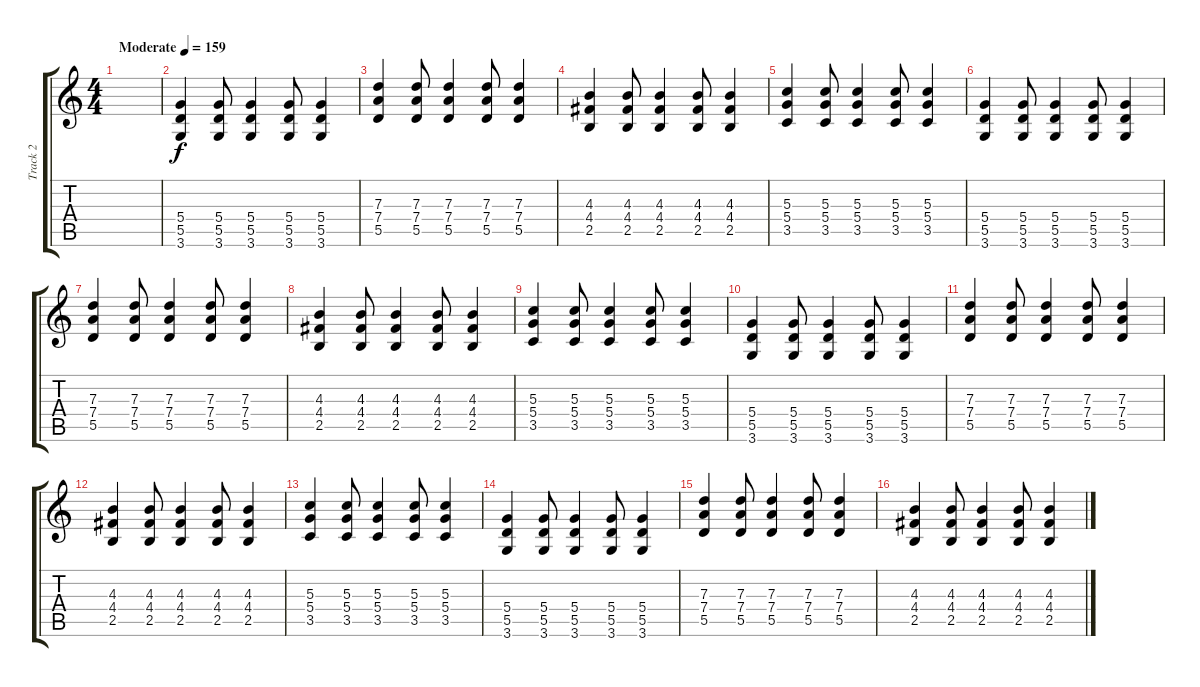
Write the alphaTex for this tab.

\track ("Track 2" "Track 2") {instrument distortionguitar}
\staff {score tabs}
\tuning (E4 B3 G3 D3 A2 E2) {hide}
\ts (4 4)
\tempo (159 "Moderate")
\clef g2
\ks c
|
(5.4 5.5 3.6).4 (5.4 5.5 3.6).8 (5.4 5.5 3.6).4 (5.4 5.5 3.6).8 (5.4 5.5 3.6).4 |
(7.3 7.4 5.5).4 (7.3 7.4 5.5).8 (7.3 7.4 5.5).4 (7.3 7.4 5.5).8 (7.3 7.4 5.5).4 |
(4.3 4.4 2.5).4 (4.3 4.4 2.5).8 (4.3 4.4 2.5).4 (4.3 4.4 2.5).8 (4.3 4.4 2.5).4 |
(5.3 5.4 3.5).4 (5.3 5.4 3.5).8 (5.3 5.4 3.5).4 (5.3 5.4 3.5).8 (5.3 5.4 3.5).4 |
(5.4 5.5 3.6).4 (5.4 5.5 3.6).8 (5.4 5.5 3.6).4 (5.4 5.5 3.6).8 (5.4 5.5 3.6).4 |
(7.3 7.4 5.5).4 (7.3 7.4 5.5).8 (7.3 7.4 5.5).4 (7.3 7.4 5.5).8 (7.3 7.4 5.5).4 |
(4.3 4.4 2.5).4 (4.3 4.4 2.5).8 (4.3 4.4 2.5).4 (4.3 4.4 2.5).8 (4.3 4.4 2.5).4 |
(5.3 5.4 3.5).4 (5.3 5.4 3.5).8 (5.3 5.4 3.5).4 (5.3 5.4 3.5).8 (5.3 5.4 3.5).4 |
(5.4 5.5 3.6).4 (5.4 5.5 3.6).8 (5.4 5.5 3.6).4 (5.4 5.5 3.6).8 (5.4 5.5 3.6).4 |
(7.3 7.4 5.5).4 (7.3 7.4 5.5).8 (7.3 7.4 5.5).4 (7.3 7.4 5.5).8 (7.3 7.4 5.5).4 |
(4.3 4.4 2.5).4 (4.3 4.4 2.5).8 (4.3 4.4 2.5).4 (4.3 4.4 2.5).8 (4.3 4.4 2.5).4 |
(5.3 5.4 3.5).4 (5.3 5.4 3.5).8 (5.3 5.4 3.5).4 (5.3 5.4 3.5).8 (5.3 5.4 3.5).4 |
(5.4 5.5 3.6).4 (5.4 5.5 3.6).8 (5.4 5.5 3.6).4 (5.4 5.5 3.6).8 (5.4 5.5 3.6).4 |
(7.3 7.4 5.5).4 (7.3 7.4 5.5).8 (7.3 7.4 5.5).4 (7.3 7.4 5.5).8 (7.3 7.4 5.5).4 |
(4.3 4.4 2.5).4 (4.3 4.4 2.5).8 (4.3 4.4 2.5).4 (4.3 4.4 2.5).8 (4.3 4.4 2.5).4
